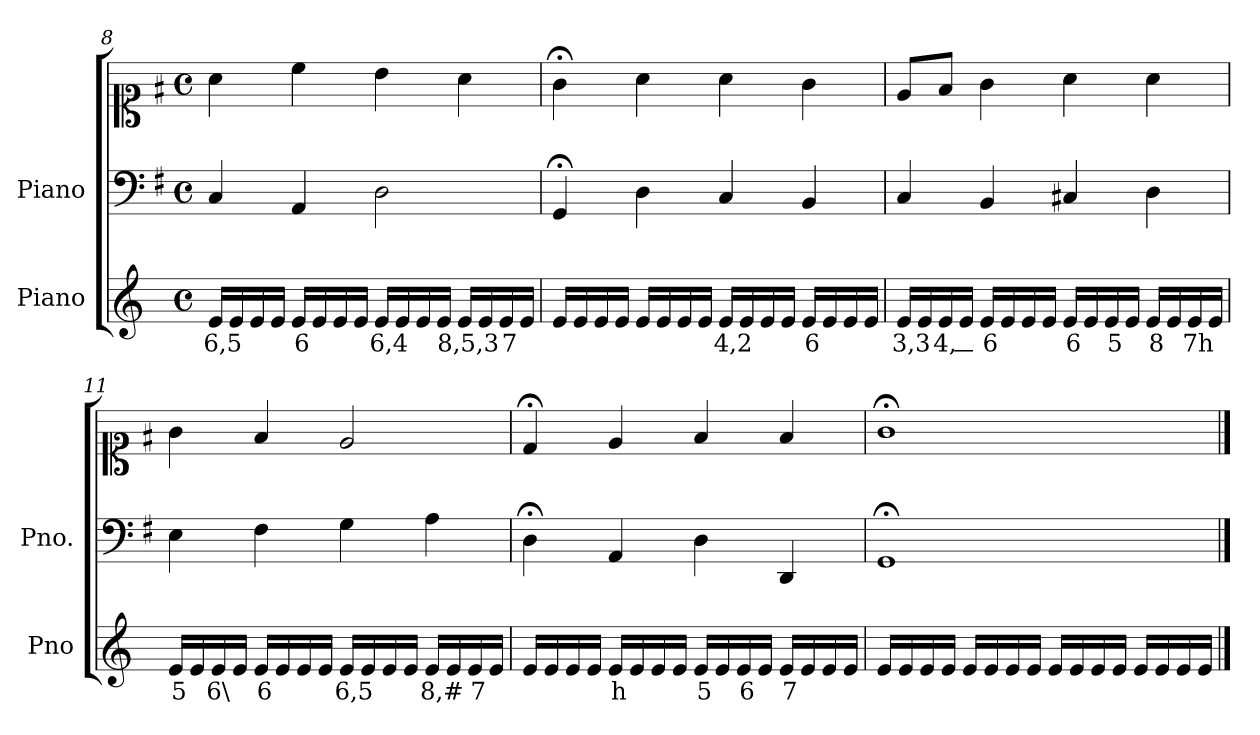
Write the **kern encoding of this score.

**kern	**text	**kern	**kern
*part2	*part2	*part1	*part1
*staff3	*staff3	*staff2	*staff1
*I"Piano	*	*I"Piano	*
*I'Pno	*	*I'Pno.	*
*clefG2	*	*clefF4	*clefC1
*k[]	*	*k[f#]	*k[f#]
*M4/4	*	*M4/4	*M4/4
*met(c)	*	*met(c)	*met(c)
=8	=8	=8	=8
!	!LO:LY:b	!	!
16e/LL	6,5	4C/	4a\
16e/	.	.	.
16e/	.	.	.
16e/JJ	.	.	.
!	!LO:LY:b	!	!
16e/LL	6	4AA/	4cc\
16e/	.	.	.
16e/	.	.	.
16e/JJ	.	.	.
!	!LO:LY:b	!	!
16e/LL	6,4	2D\	4b\
16e/	.	.	.
16e/	.	.	.
16e/JJ	.	.	.
!	!LO:LY:b	!	!
16e/LL	8,5,3	.	4a\
16e/	.	.	.
!	!LO:LY:b	!	!
16e/	7	.	.
16e/JJ	.	.	.
=9	=9	=9	=9
16e/LL	.	4GG;</	4g;<\
16e/	.	.	.
16e/	.	.	.
16e/JJ	.	.	.
16e/LL	.	4D\	4a\
16e/	.	.	.
16e/	.	.	.
16e/JJ	.	.	.
!	!LO:LY:b	!	!
16e/LL	4,2	4C/	4a\
16e/	.	.	.
16e/	.	.	.
16e/JJ	.	.	.
!	!LO:LY:b	!	!
16e/LL	6	4BB/	4g\
16e/	.	.	.
16e/	.	.	.
16e/JJ	.	.	.
=10	=10	=10	=10
!	!LO:LY:b	!	!
16e/LL	3,3	4C/	8e/L
16e/	.	.	.
!	!LO:LY:b	!	!
16e/	4,_	.	8f#/J
16e/JJ	.	.	.
!	!LO:LY:b	!	!
16e/LL	6	4BB/	4g\
16e/	.	.	.
16e/	.	.	.
16e/JJ	.	.	.
!	!LO:LY:b	!	!
16e/LL	6	4C#X/	4a\
16e/	.	.	.
!	!LO:LY:b	!	!
16e/	5	.	.
16e/JJ	.	.	.
!	!LO:LY:b	!	!
16e/LL	8	4D\	4a\
16e/	.	.	.
!	!LO:LY:b	!	!
16e/	7h	.	.
16e/JJ	.	.	.
=11	=11	=11	=11
!	!LO:LY:b	!	!
16e/LL	5	4E\	4g\
16e/	.	.	.
!	!LO:LY:b	!	!
16e/	6\	.	.
16e/JJ	.	.	.
!	!LO:LY:b	!	!
16e/LL	6	4F#\	4f#/
16e/	.	.	.
16e/	.	.	.
16e/JJ	.	.	.
!	!LO:LY:b	!	!
16e/LL	6,5	4G\	2e/
16e/	.	.	.
16e/	.	.	.
16e/JJ	.	.	.
!	!LO:LY:b	!	!
16e/LL	8,#	4A\	.
16e/	.	.	.
!	!LO:LY:b	!	!
16e/	7	.	.
16e/JJ	.	.	.
=12	=12	=12	=12
16e/LL	.	4D;<\	4d;</
16e/	.	.	.
16e/	.	.	.
16e/JJ	.	.	.
!	!LO:LY:b	!	!
16e/LL	h	4AA/	4e/
16e/	.	.	.
16e/	.	.	.
16e/JJ	.	.	.
!	!LO:LY:b	!	!
16e/LL	5	4D\	4f#/
16e/	.	.	.
!	!LO:LY:b	!	!
16e/	6	.	.
16e/JJ	.	.	.
!	!LO:LY:b	!	!
16e/LL	7	4DD/	4f#/
16e/	.	.	.
16e/	.	.	.
16e/JJ	.	.	.
=13	=13	=13	=13
16e/LL	.	1GG;<	1g;<
16e/	.	.	.
16e/	.	.	.
16e/JJ	.	.	.
16e/LL	.	.	.
16e/	.	.	.
16e/	.	.	.
16e/JJ	.	.	.
16e/LL	.	.	.
16e/	.	.	.
16e/	.	.	.
16e/JJ	.	.	.
16e/LL	.	.	.
16e/	.	.	.
16e/	.	.	.
16e/JJ	.	.	.
==	==	==	==
*-	*-	*-	*-
